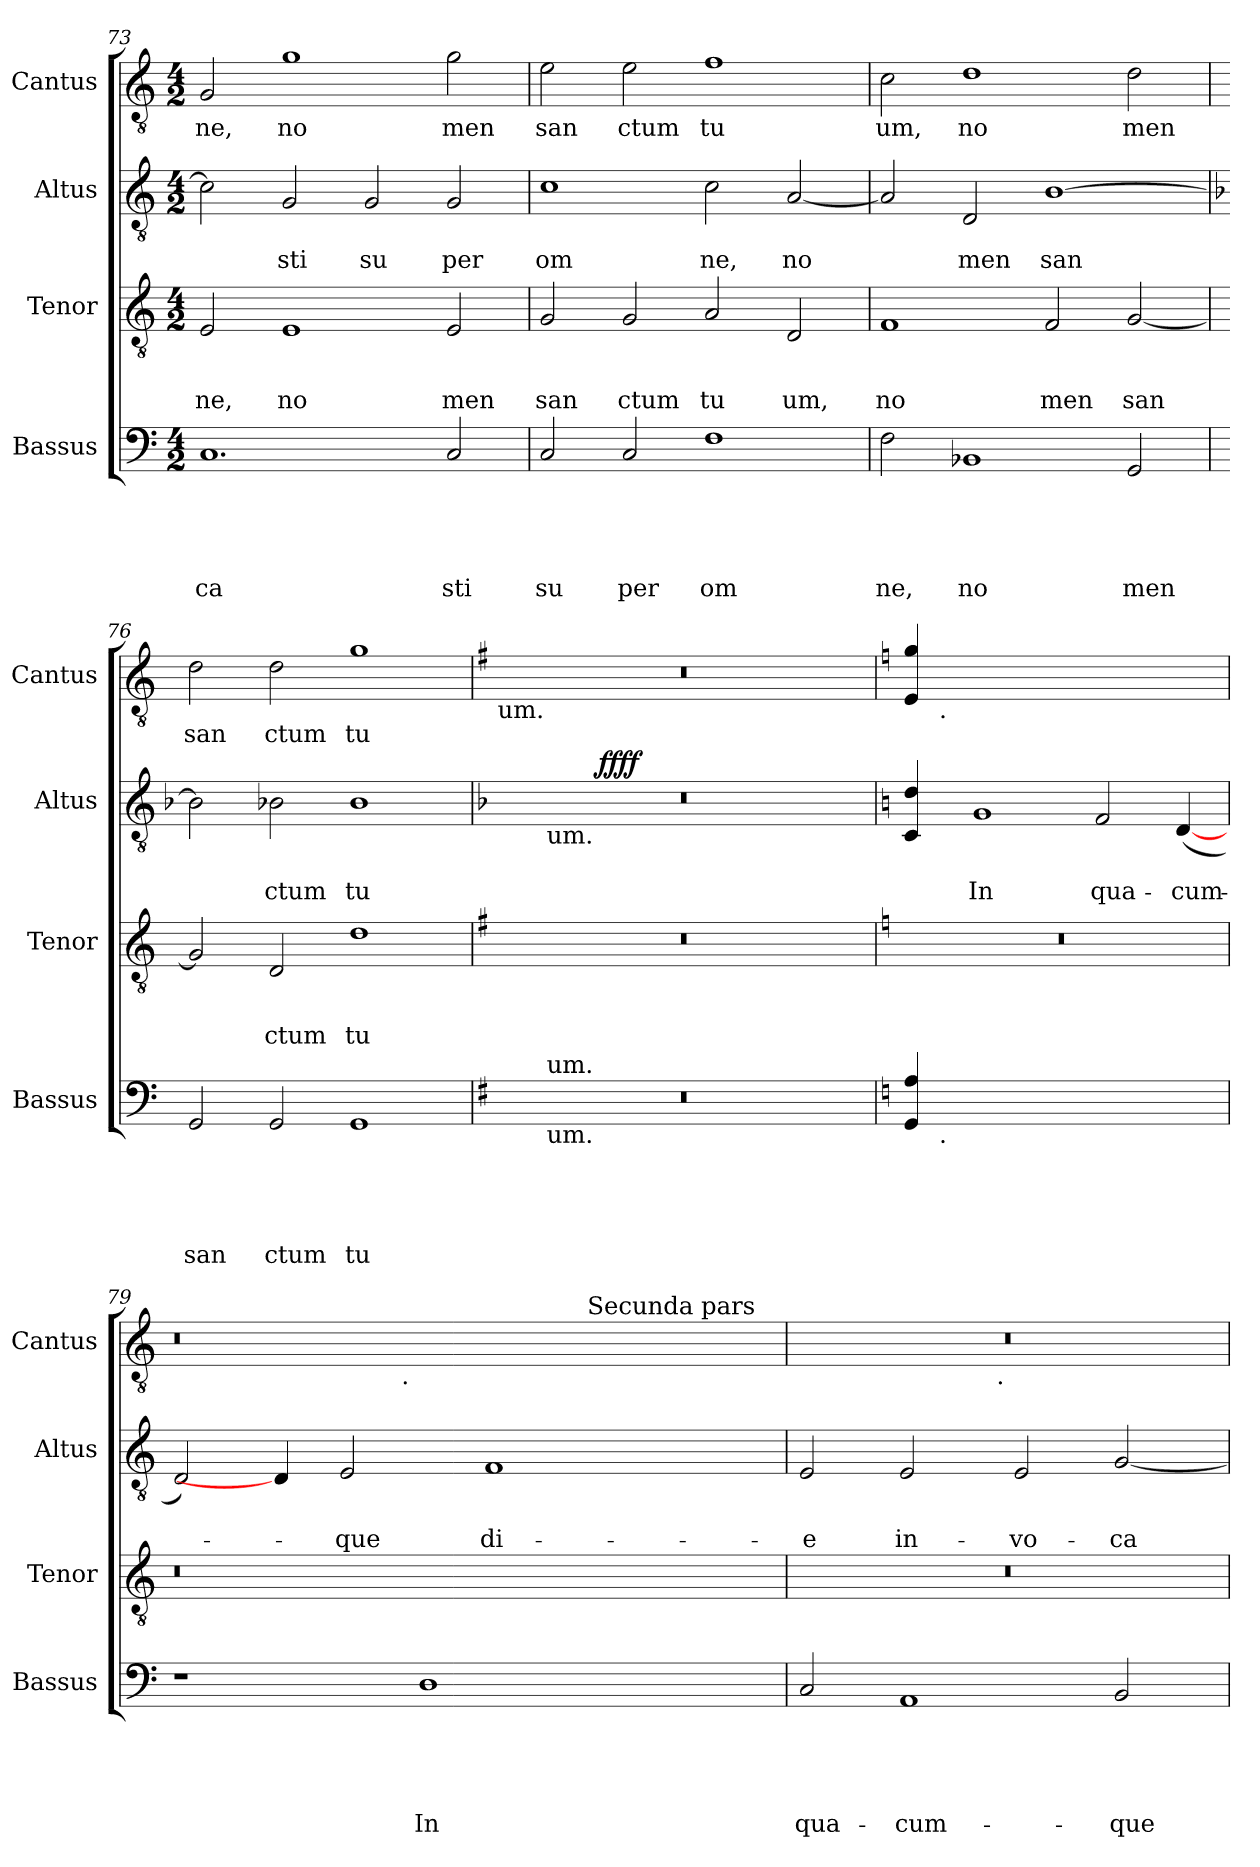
**kern	**text	**text	**text	**text	**text	**kern	**text	**text	**text	**kern	**text	**text	**dynam	**kern	**text
*part4	*part4	*part4	*part4	*part4	*part4	*part3	*part3	*part3	*part3	*part2	*part2	*part2	*part2	*part1	*part1
*staff4	*staff4	*staff4	*staff4	*staff4	*staff4	*staff3	*staff3	*staff3	*staff3	*staff2	*staff2	*staff2	*staff2	*staff1	*staff1
*I"Bassus	*	*	*	*	*	*I"Tenor	*	*	*	*I"Altus	*	*	*	*I"Cantus	*
*I'Bassus	*	*	*	*	*	*I'Tenor	*	*	*	*I'Altus	*	*	*	*I'Cantus	*
*clefF4	*	*	*	*	*	*clefGv2	*	*	*	*clefGv2	*	*	*	*clefGv2	*
*k[]	*	*	*	*	*	*k[]	*	*	*	*k[]	*	*	*	*k[]	*
*C:	*	*	*	*	*	*C:	*	*	*	*C:	*	*	*	*C:	*
*M4/2	*	*	*	*	*	*M4/2	*	*	*	*M4/2	*	*	*	*M4/2	*
=73	=73	=73	=73	=73	=73	=73	=73	=73	=73	=73	=73	=73	=73	=73	=73
!	!	!	!	!	!LO:LY:b	!	!	!	!LO:LY:b	!	!	!	!	!	!LO:LY:b
1.C	.	.	.	.	ca	2E/	.	.	ne,	2c\]	.	.	.	2G/	ne,
!	!	!	!	!	!	!	!	!	!LO:LY:b	!	!	!LO:LY:b	!	!	!LO:LY:b
.	.	.	.	.	.	1E	.	.	no	2G/	.	sti	.	1g	no
!	!	!	!	!	!	!	!	!	!	!	!	!LO:LY:b	!	!	!
.	.	.	.	.	.	.	.	.	.	2G/	.	su	.	.	.
!	!	!	!	!	!LO:LY:b	!	!	!	!LO:LY:b	!	!	!LO:LY:b	!	!	!LO:LY:b
2C/	.	.	.	.	sti	2E/	.	.	men	2G/	.	per	.	2g\	men
=74	=74	=74	=74	=74	=74	=74	=74	=74	=74	=74	=74	=74	=74	=74	=74
!	!	!	!	!	!LO:LY:b	!	!	!	!LO:LY:b	!	!	!LO:LY:b	!	!	!LO:LY:b
2C/	.	.	.	.	su	2G/	.	.	san	1c	.	om	.	2e\	san
!	!	!	!	!	!LO:LY:b	!	!	!	!LO:LY:b	!	!	!	!	!	!LO:LY:b
2C/	.	.	.	.	per	2G/	.	.	ctum	.	.	.	.	2e\	ctum
!	!	!	!	!	!LO:LY:b	!	!	!	!LO:LY:b	!	!	!LO:LY:b	!	!	!LO:LY:b
1F	.	.	.	.	om	2A/	.	.	tu	2c\	.	ne,	.	1f	tu
!	!	!	!	!	!	!	!	!	!LO:LY:b	!	!	!LO:LY:b	!	!	!
.	.	.	.	.	.	2D/	.	.	um,	[<2A/	.	no	.	.	.
=75	=75	=75	=75	=75	=75	=75	=75	=75	=75	=75	=75	=75	=75	=75	=75
!	!	!	!	!	!LO:LY:b	!	!	!	!LO:LY:b	!	!	!	!	!	!LO:LY:b
2F\	.	.	.	.	ne,	1F	.	.	no	2A/]	.	.	.	2c\	um,
!	!	!	!	!	!LO:LY:b	!	!	!	!	!	!	!LO:LY:b	!	!	!LO:LY:b
1BB-X	.	.	.	.	no	.	.	.	.	2D/	.	men	.	1d	no
!	!	!	!	!	!	!	!	!	!LO:LY:b	!	!	!LO:LY:b	!	!	!
.	.	.	.	.	.	2F/	.	.	men	[>1B	.	san	.	.	.
!	!	!	!	!	!LO:LY:b	!	!	!	!LO:LY:b	!	!	!	!	!	!LO:LY:b
2GG/	.	.	.	.	men	[<2G/	.	.	san	.	.	.	.	2d\	men
=76	=76	=76	=76	=76	=76	=76	=76	=76	=76	=76	=76	=76	=76	=76	=76
*	*	*	*	*	*	*	*	*	*	*k[b-]	*	*	*	*	*
*	*	*	*	*	*	*	*	*	*	*F:	*	*	*	*	*
!	!	!	!	!	!LO:LY:b	!	!	!	!	!	!	!	!	!	!LO:LY:b
2GG/	.	.	.	.	san	2G/]	.	.	.	2B\]	.	.	.	2d\	san
!	!	!	!	!	!LO:LY:b	!	!	!	!LO:LY:b	!	!	!LO:LY:b	!	!	!LO:LY:b
2GG/	.	.	.	.	ctum	2D/	.	.	ctum	2B-\	.	ctum	.	2d\	ctum
!	!	!	!	!	!LO:LY:b	!	!	!	!LO:LY:b	!	!	!LO:LY:b	!	!	!LO:LY:b
1GG	.	.	.	.	tu	1d	.	.	tu	1B-	.	tu	.	1g	tu
=77	=77	=77	=77	=77	=77	=77	=77	=77	=77	=77	=77	=77	=77	=77	=77
*k[f#]	*	*	*	*	*	*k[f#]	*	*	*	*	*	*	*	*k[f#]	*
*G:	*	*	*	*	*	*G:	*	*	*	*	*	*	*	*G:	*
*	*	*	*	*	*	*	*	*	*	*^	*	*	*	*	*
!	!	!	!	!	!	!	!	!	!	!	!	!	!	!	!LO:TX:b:t=um.	!
*^	*	*	*	*	*	*	*	*	*	*	*^	*	*	*	*	*
0r	8..ryy	.	.	.	.	.	0r	.	.	.	0r	4...ryy	8..ryy	.	.	.	0r	.
!	!	!	!	!	!	!	!	!	!	!	!	!	!LO:TX:b:t=um.	!	!	!	!	!
!	!LO:TX:b:t=um.	!	!	!	!	!	!	!	!	!	!	!	!	!	!	!	!	!
!	!LO:TX:a:t=um.	!	!	!	!	!	!	!	!	!	!	!	!	!	!	!	!	!
.	1ryy	.	.	.	.	.	.	.	.	.	.	.	1ryy	.	.	.	.	.
!	!	!	!	!	!	!	!	!	!	!	!	!	!	!	!	!LO:DY:b	!	!
.	.	.	.	.	.	.	.	.	.	.	.	1ryy	.	.	.	ffff	.	.
.	2ryy	.	.	.	.	.	.	.	.	.	.	.	2ryy	.	.	.	.	.
.	.	.	.	.	.	.	.	.	.	.	.	2ryy	.	.	.	.	.	.
.	4ryy	.	.	.	.	.	.	.	.	.	.	.	4ryy	.	.	.	.	.
.	32ryy	.	.	.	.	.	.	.	.	.	.	32ryy	32ryy	.	.	.	.	.
*	*	*	*	*	*	*	*	*	*	*	*v	*v	*v	*	*	*	*	*
!!LO:LB:g=z
=78!	=78!	=78!	=78!	=78!	=78!	=78!	=78!	=78!	=78!	=78!	=78!	=78!	=78!	=78!	=78!	=78!
*k[]	*	*	*	*	*	*	*k[]	*	*	*	*k[]	*	*	*	*k[]	*
*C:	*	*	*	*	*	*	*C:	*	*	*	*C:	*	*	*	*C:	*
*	*	*	*	*	*	*	*	*	*	*	*	*	*	*	*^	*
4GG/ 4A/	8ryy	.	.	.	.	.	0r	.	.	.	4C/ 4d/	.	.	.	4E/ 4g/	8ryy	.
!	!	!	!	!	!	!	!	!	!	!	!	!	!	!	!	!LO:TX:b:t=.	!
!	!LO:TX:b:t=.	!	!	!	!	!	!	!	!	!	!	!	!	!	!	!	!
.	1...ryy	.	.	.	.	.	.	.	.	.	.	.	.	.	.	1...ryy	.
!	!	!	!	!	!	!	!	!	!	!	!	!	!LO:LY:b	!	!	!	!
1..ryy	.	.	.	.	.	.	.	.	.	.	1G	.	In	.	1..ryy	.	.
!	!	!	!	!	!	!	!	!	!	!	!	!	!LO:LY:b	!	!	!	!
.	.	.	.	.	.	.	.	.	.	.	2F/	.	qua-	.	.	.	.
!	!	!	!	!	!	!	!	!	!	!	!	!	!LO:LY:b	!	!	!	!
.	.	.	.	.	.	.	.	.	.	.	(<[4D/	.	-cum-	.	.	.	.
*v	*v	*	*	*	*	*	*	*	*	*	*	*	*	*	*	*	*
=79	=79	=79	=79	=79	=79	=79	=79	=79	=79	=79	=79	=79	=79	=79	=79	=79
*	*	*	*	*	*	*	*	*	*	*	*	*	*	*	*^	*
1r	.	.	.	.	.	0r	.	.	.	2D/)	.	.	.	0r	2ryy	1ryy	.
.	.	.	.	.	.	.	.	.	.	4D/]	.	.	.	.	4...ryy	.	.
!	!	!	!	!	!	!	!	!	!	!	!	!LO:LY:b	!	!	!	!	!
.	.	.	.	.	.	.	.	.	.	2E/	.	-que	.	.	.	.	.
!	!	!	!	!	!	!	!	!	!	!	!	!	!	!	!LO:TX:b:t=.	!	!
.	.	.	.	.	.	.	.	.	.	.	.	.	.	.	1ryy	.	.
!	!	!	!	!	!LO:LY:b	!	!	!	!	!	!	!	!	!	!	!	!
1D	.	.	.	.	In	.	.	.	.	.	.	.	.	.	.	2ryy	.
!	!	!	!	!	!	!	!	!	!	!	!	!LO:LY:b	!	!	!	!	!
.	.	.	.	.	.	.	.	.	.	1F	.	di-	.	.	.	.	.
.	.	.	.	.	.	.	.	.	.	.	.	.	.	.	.	16.ryy	.
!	!	!	!	!	!	!	!	!	!	!	!	!	!	!	!	!LO:TX:a:t=Secunda pars	!
.	.	.	.	.	.	.	.	.	.	.	.	.	.	.	.	2ryy	.
.	.	.	.	.	.	.	.	.	.	.	.	.	.	.	4ryy	.	.
4ryy	.	.	.	.	.	4ryy	.	.	.	.	.	.	.	4ryy	.	.	.
.	.	.	.	.	.	.	.	.	.	.	.	.	.	.	.	8ryy	.
.	.	.	.	.	.	.	.	.	.	.	.	.	.	.	32ryy	32ryy	.
=80	=80	=80	=80	=80	=80	=80	=80	=80	=80	=80	=80	=80	=80	=80	=80	=80	=80
!	!	!	!	!	!LO:LY:b	!	!	!	!	!	!	!LO:LY:b	!	!	!	!	!
*	*	*	*	*	*	*	*	*	*	*	*	*	*	*	*v	*v	*
2C/	.	.	.	.	qua-	0r	.	.	.	2E/	.	-e	.	0r	2ryy	.
!	!	!	!	!	!LO:LY:b	!	!	!	!	!	!	!LO:LY:b	!	!	!	!
1AA	.	.	.	.	-cum-	.	.	.	.	2E/	.	in-	.	.	4...ryy	.
!	!	!	!	!	!	!	!	!	!	!	!	!	!	!	!LO:TX:b:t=.	!
.	.	.	.	.	.	.	.	.	.	.	.	.	.	.	1ryy	.
!	!	!	!	!	!	!	!	!	!	!	!	!LO:LY:b	!	!	!	!
.	.	.	.	.	.	.	.	.	.	2E/	.	-vo-	.	.	.	.
!	!	!	!	!	!LO:LY:b	!	!	!	!	!	!	!LO:LY:b	!	!	!	!
2BB/	.	.	.	.	-que	.	.	.	.	[<2G/	.	-ca-	.	.	.	.
.	.	.	.	.	.	.	.	.	.	.	.	.	.	.	32ryy	.
*	*	*	*	*	*	*	*	*	*	*	*	*	*	*v	*v	*
=	=	=	=	=	=	=	=	=	=	=	=	=	=	=	=
*-	*-	*-	*-	*-	*-	*-	*-	*-	*-	*-	*-	*-	*-	*-	*-
